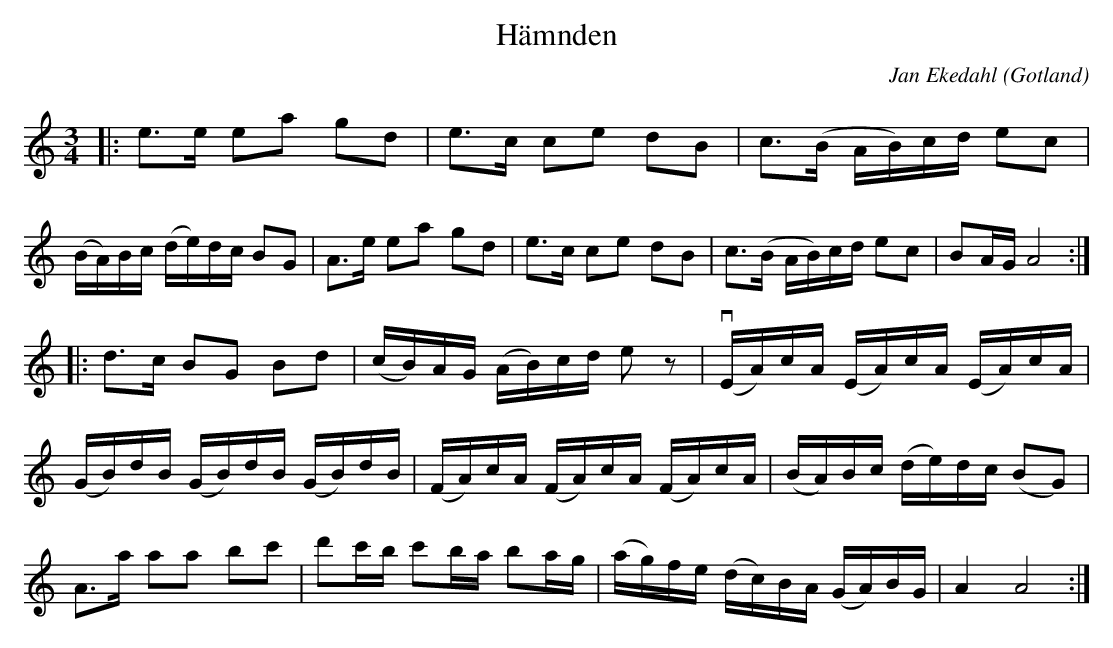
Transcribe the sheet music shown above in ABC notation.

X:1
T:Hämnden
O:Gotland
C:Jan Ekedahl
M:3/4
L:1/8
K:Am
|: e>e ea gd | e>c ce dB | c>(B A/B/)c/d/ ec | (B/A/)B/c/ (d/e/)d/c/ BG | A>e ea gd | e>c ce dB | c>(B A/B/)c/d/ ec | BA/G/ A4:|
|:d>c BG Bd | (c/B/)A/G/ (A/B/)c/d/ ez | v(E/A/)c/A/ (E/A/)c/A/ (E/A/)c/A/ | (G/B/)d/B/ (G/B/)d/B/ (G/B/)d/B/ | (F/A/)c/A/ (F/A/)c/A/ (F/A/)c/A/ | (B/A/)B/c/ (d/e/)d/c/ (BG) | A>a aa bc' | d'c'/b/ c'b/a/ ba/g/ | (a/g/)f/e/ (d/c/)B/A/ (G/A/)B/G/ | A2 A4 :|
